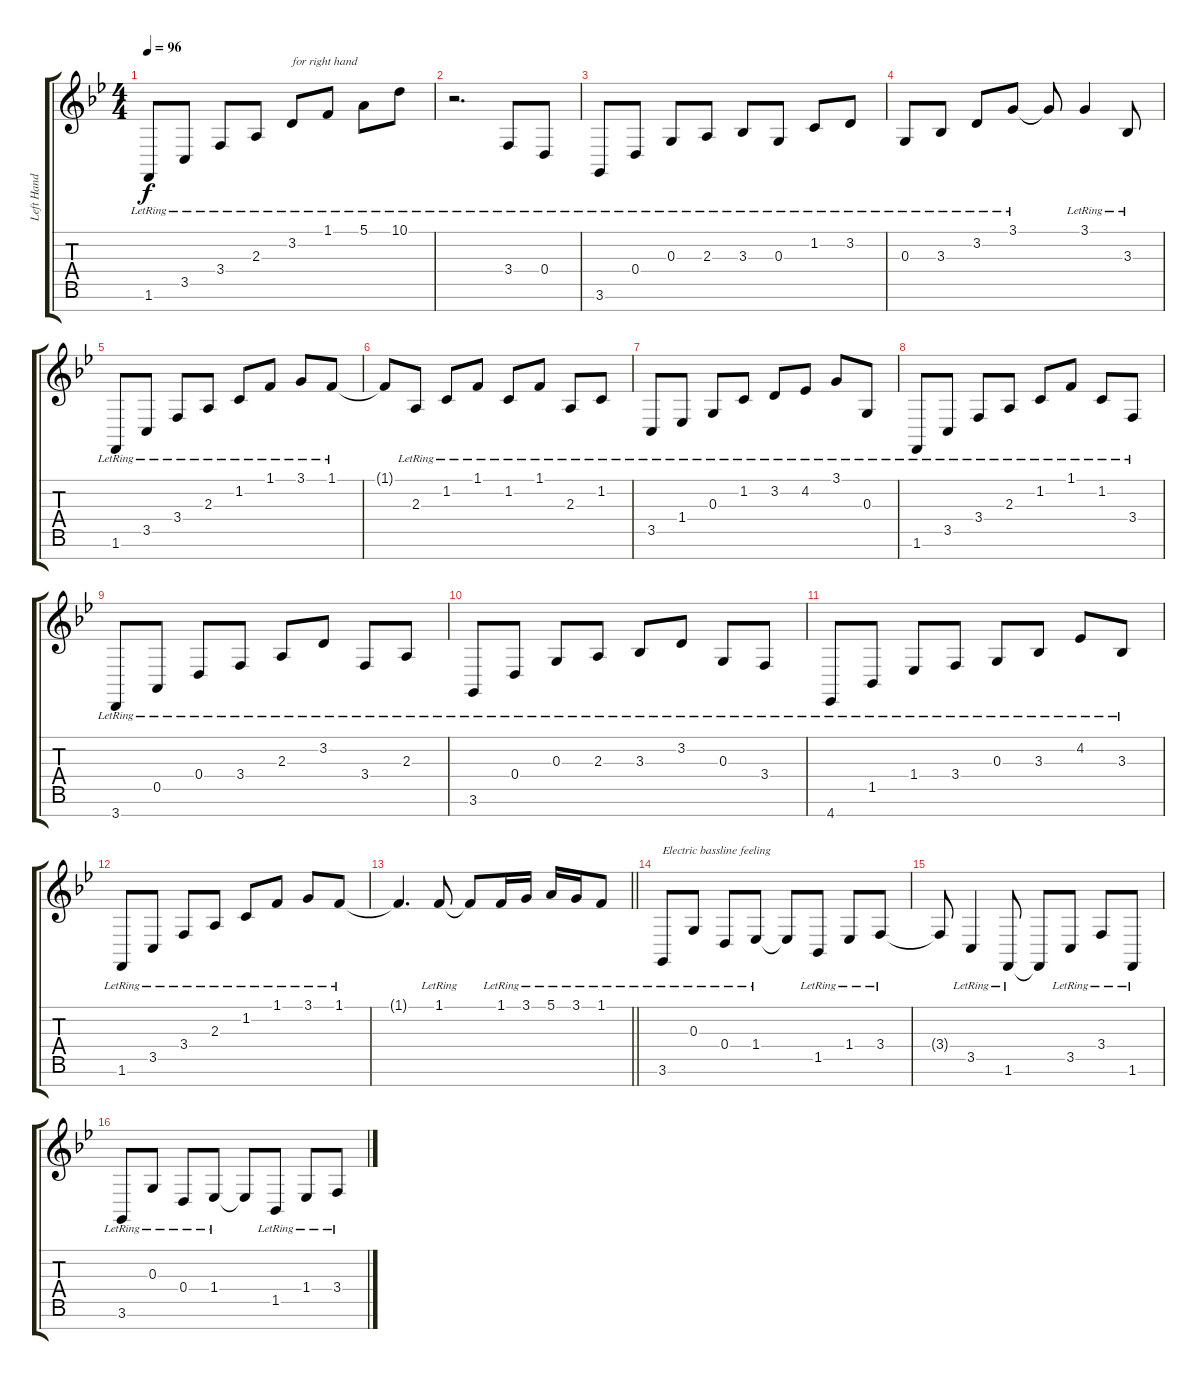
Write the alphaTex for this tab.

\track ("Left Hand" "Left Hand") {instrument acousticgrandpiano}
\staff {score tabs}
\tuning (E4 B3 G3 D3 A2 E2 B1) {hide}
\ts (4 4)
\tempo 96
\clef g2
\ks bb
1.6{lr}.8{dy f} 3.5{lr}.8 3.4{lr}.8 2.3{lr}.8 3.2{lr}.8{txt "for right hand"} 1.1{lr}.8 5.1{lr}.8 10.1{lr}.8 |
r.2{d} 3.4{lr}.8 0.4{lr}.8 |
3.6{lr}.8 0.4{lr}.8 0.3{lr}.8 2.3{lr}.8 3.3{lr}.8 0.3{lr}.8 1.2{lr}.8 3.2{lr}.8 |
0.3{lr}.8 3.3{lr}.8 3.2{lr}.8 3.1{lr}.8 3.1{t}.8 3.1{lr}.4 3.3{lr}.8 |
1.6{lr}.8 3.5{lr}.8 3.4{lr}.8 2.3{lr}.8 1.2{lr}.8 1.1{lr}.8 3.1{lr}.8 1.1{lr}.8 |
1.1{t}.8 2.3{lr}.8 1.2{lr}.8 1.1{lr}.8 1.2{lr}.8 1.1{lr}.8 2.3{lr}.8 1.2{lr}.8 |
3.5{lr}.8 1.4{lr}.8 0.3{lr}.8 1.2{lr}.8 3.2{lr}.8 4.2{lr}.8 3.1{lr}.8 0.3{lr}.8 |
1.6{lr}.8 3.5{lr}.8 3.4{lr}.8 2.3{lr}.8 1.2{lr}.8 1.1{lr}.8 1.2{lr}.8 3.4{lr}.8 |
3.7{lr}.8 0.5{lr}.8 0.4{lr}.8 3.4{lr}.8 2.3{lr}.8 3.2{lr}.8 3.4{lr}.8 2.3{lr}.8 |
3.6{lr}.8 0.4{lr}.8 0.3{lr}.8 2.3{lr}.8 3.3{lr}.8 3.2{lr}.8 0.3{lr}.8 3.4{lr}.8 |
4.7{lr}.8 1.5{lr}.8 1.4{lr}.8 3.4{lr}.8 0.3{lr}.8 3.3{lr}.8 4.2{lr}.8 3.3{lr}.8 |
1.6{lr}.8 3.5{lr}.8 3.4{lr}.8 2.3{lr}.8 1.2{lr}.8 1.1{lr}.8 3.1{lr}.8 1.1{lr}.8 |
\barLineRight lightlight
1.1{t}.4{d} 1.1{lr}.8 1.1{t}.8 1.1{lr}.16 3.1{lr}.16 5.1{lr}.16 3.1{lr}.16 1.1{lr}.8 |
3.6{lr}.8{txt "Electric bassline feeling"} 0.3{lr}.8 0.4{lr}.8 1.4{lr}.8 1.4{t}.8 1.5{lr}.8 1.4{lr}.8 3.4{lr}.8 |
3.4{t}.8 3.5{lr}.4 1.6{lr}.8 1.6{t}.8 3.5{lr}.8 3.4{lr}.8 1.6{lr}.8 |
3.6{lr}.8 0.3{lr}.8 0.4{lr}.8 1.4{lr}.8 1.4{t}.8 1.5{lr}.8 1.4{lr}.8 3.4{lr}.8
